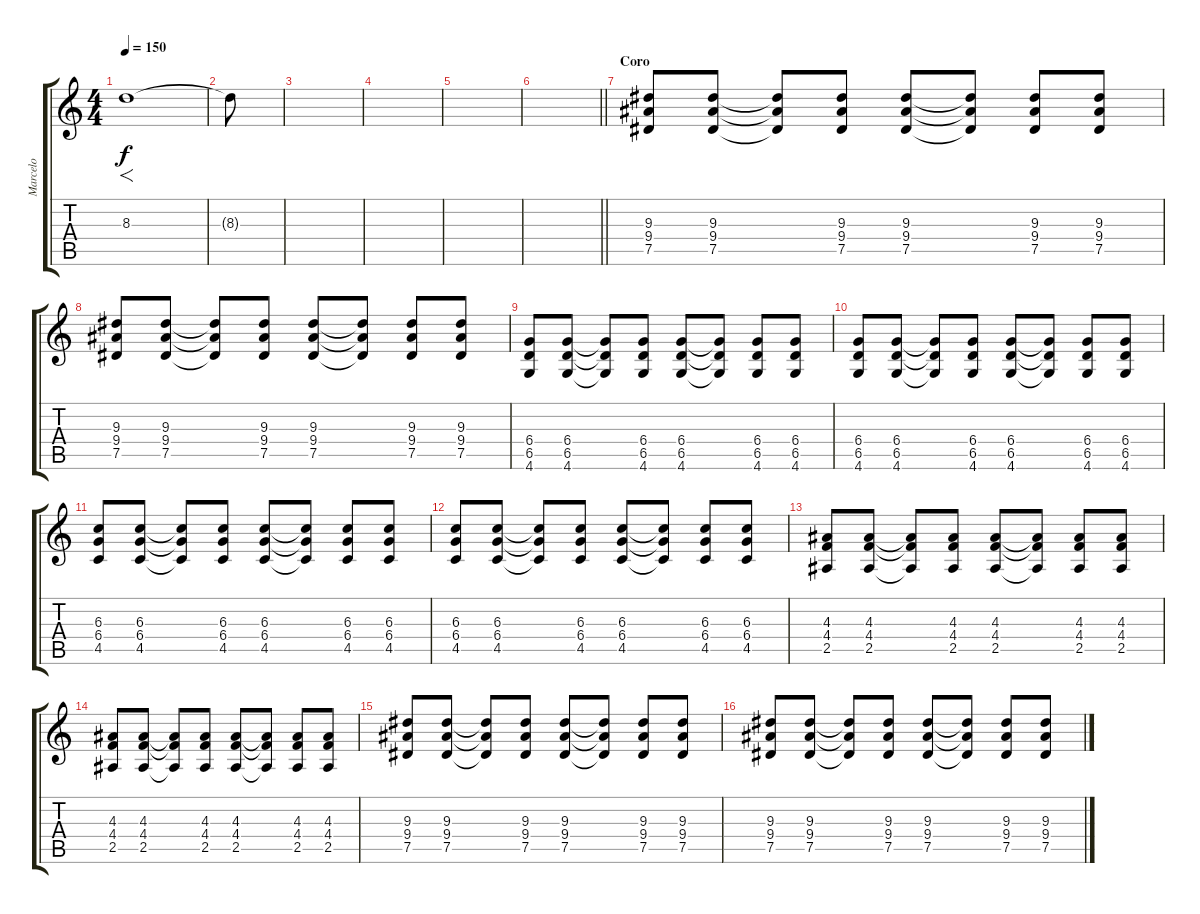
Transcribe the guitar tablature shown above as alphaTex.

\track ("Marcelo" "Marcelo") {instrument electricguitarjazz}
\staff {score tabs}
\tuning (Eb4 Bb3 Gb3 Db3 Ab2 Eb2) {hide}
\ts (4 4)
\tempo 150
\clef g2
\ks c
8.3.1{f dy f} |
8.3{t}.8 |
|
|
|
\barLineRight lightlight
|
\section ("" "Coro")
(9.3 9.4 7.5).8{instrument electricguitarjazz} (9.3 9.4 7.5).8 (9.3{t} 9.4{t} 7.5{t}).8 (9.3 9.4 7.5).8 (9.3 9.4 7.5).8 (9.3{t} 9.4{t} 7.5{t}).8 (9.3 9.4 7.5).8 (9.3 9.4 7.5).8 |
(9.3 9.4 7.5).8 (9.3 9.4 7.5).8 (9.3{t} 9.4{t} 7.5{t}).8 (9.3 9.4 7.5).8 (9.3 9.4 7.5).8 (9.3{t} 9.4{t} 7.5{t}).8 (9.3 9.4 7.5).8 (9.3 9.4 7.5).8 |
(6.4 6.5 4.6).8 (6.4 6.5 4.6).8 (6.4{t} 6.5{t} 4.6{t}).8 (6.4 6.5 4.6).8 (6.4 6.5 4.6).8 (6.4{t} 6.5{t} 4.6{t}).8 (6.4 6.5 4.6).8 (6.4 6.5 4.6).8 |
(6.4 6.5 4.6).8 (6.4 6.5 4.6).8 (6.4{t} 6.5{t} 4.6{t}).8 (6.4 6.5 4.6).8 (6.4 6.5 4.6).8 (6.4{t} 6.5{t} 4.6{t}).8 (6.4 6.5 4.6).8 (6.4 6.5 4.6).8 |
(6.3 6.4 4.5).8 (6.3 6.4 4.5).8 (6.3{t} 6.4{t} 4.5{t}).8 (6.3 6.4 4.5).8 (6.3 6.4 4.5).8 (6.3{t} 6.4{t} 4.5{t}).8 (6.3 6.4 4.5).8 (6.3 6.4 4.5).8 |
(6.3 6.4 4.5).8 (6.3 6.4 4.5).8 (6.3{t} 6.4{t} 4.5{t}).8 (6.3 6.4 4.5).8 (6.3 6.4 4.5).8 (6.3{t} 6.4{t} 4.5{t}).8 (6.3 6.4 4.5).8 (6.3 6.4 4.5).8 |
(4.3 4.4 2.5).8 (4.3 4.4 2.5).8 (4.3{t} 4.4{t} 2.5{t}).8 (4.3 4.4 2.5).8 (4.3 4.4 2.5).8 (4.3{t} 4.4{t} 2.5{t}).8 (4.3 4.4 2.5).8 (4.3 4.4 2.5).8 |
(4.3 4.4 2.5).8 (4.3 4.4 2.5).8 (4.3{t} 4.4{t} 2.5{t}).8 (4.3 4.4 2.5).8 (4.3 4.4 2.5).8 (4.3{t} 4.4{t} 2.5{t}).8 (4.3 4.4 2.5).8 (4.3 4.4 2.5).8 |
(9.3 9.4 7.5).8 (9.3 9.4 7.5).8 (9.3{t} 9.4{t} 7.5{t}).8 (9.3 9.4 7.5).8 (9.3 9.4 7.5).8 (9.3{t} 9.4{t} 7.5{t}).8 (9.3 9.4 7.5).8 (9.3 9.4 7.5).8 |
(9.3 9.4 7.5).8 (9.3 9.4 7.5).8 (9.3{t} 9.4{t} 7.5{t}).8 (9.3 9.4 7.5).8 (9.3 9.4 7.5).8 (9.3{t} 9.4{t} 7.5{t}).8 (9.3 9.4 7.5).8 (9.3 9.4 7.5).8
